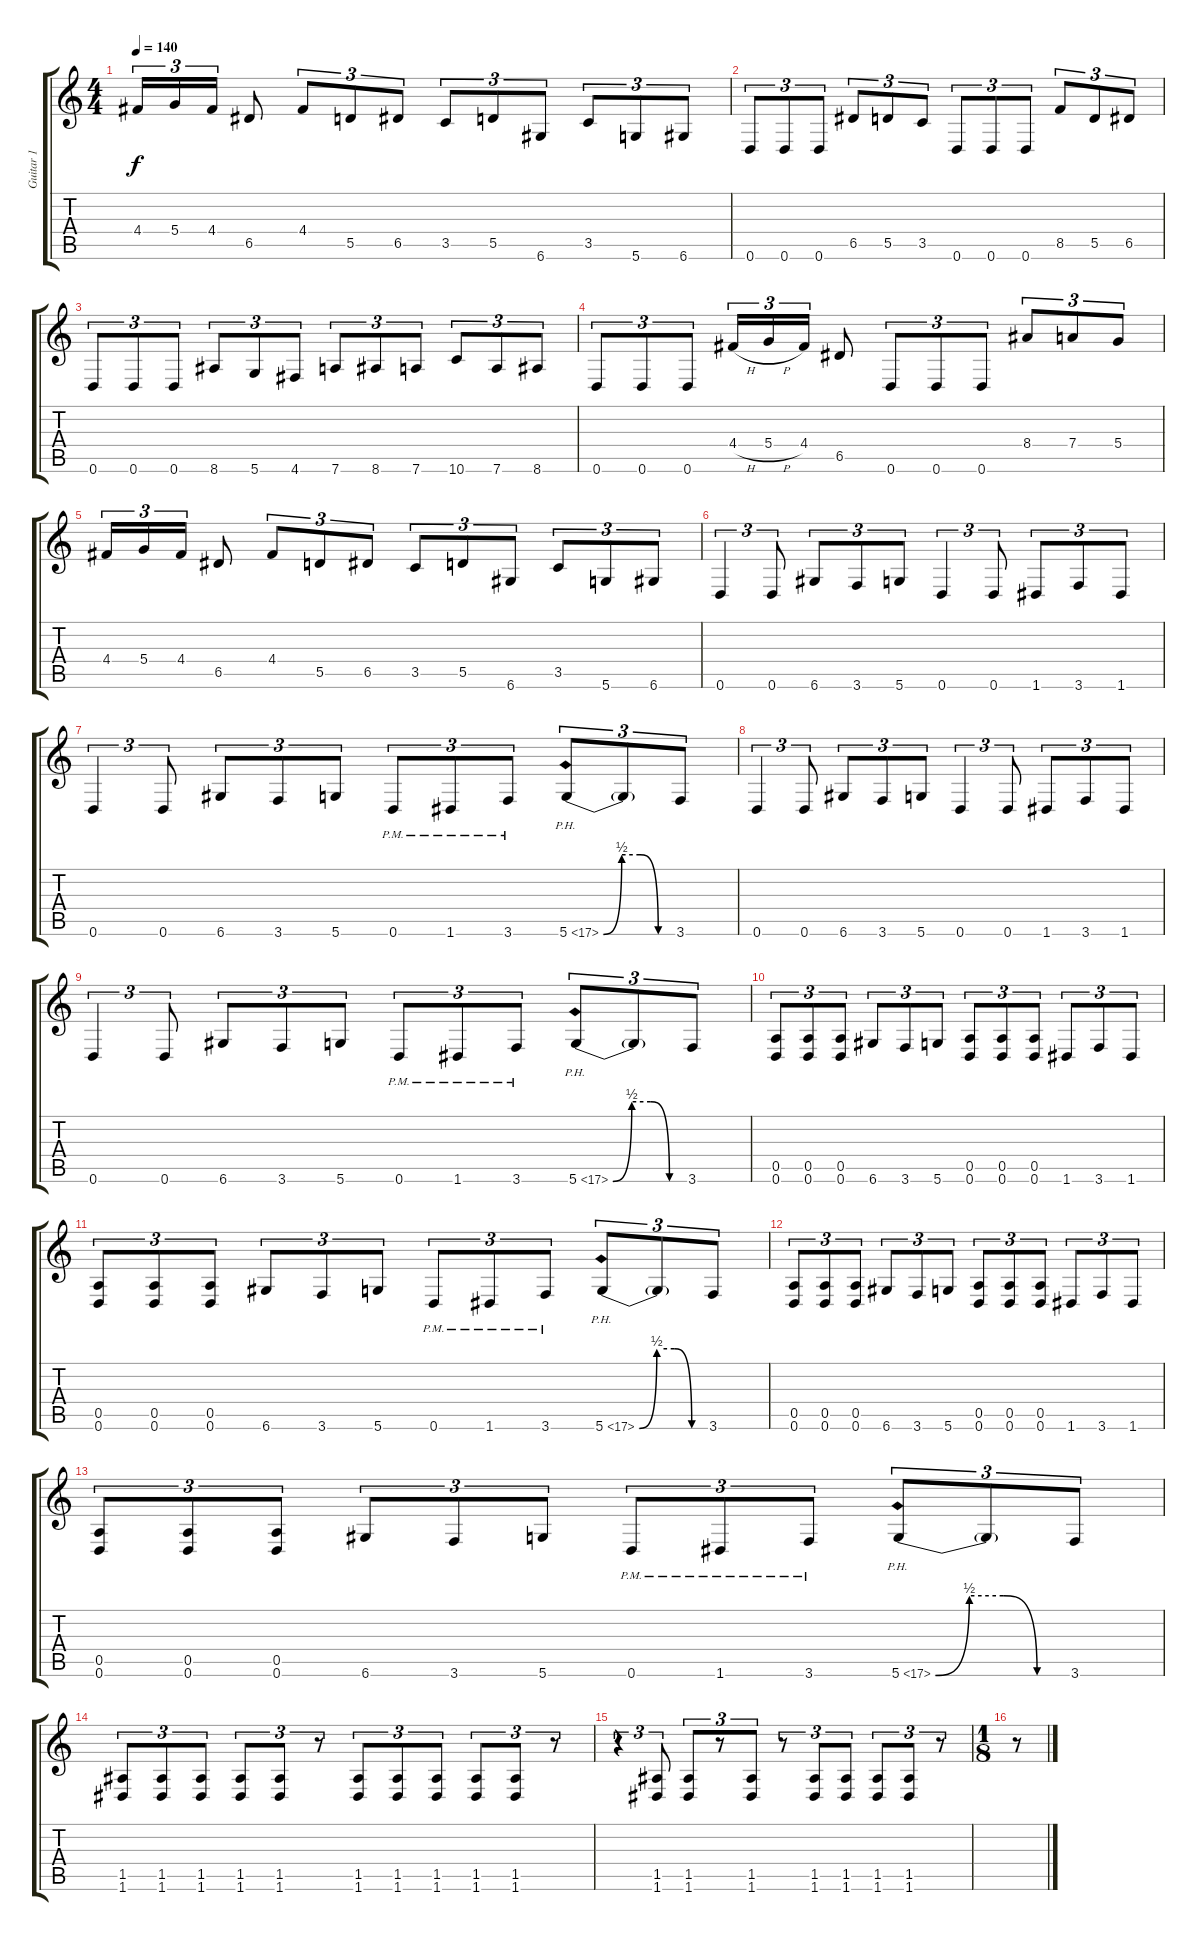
\track ("Guitar 1" "Guitar 1") {instrument distortionguitar}
\staff {score tabs}
\tuning (E4 B3 G3 D3 A2 D2) {hide}
\ts (4 4)
\tempo 140
\clef g2
\ks c
4.4.16{tu (3 2) dy f} 5.4.16{tu (3 2)} 4.4.16{tu (3 2)} 6.5.8 4.4.8{tu (3 2)} 5.5.8{tu (3 2)} 6.5.8{tu (3 2)} 3.5.8{tu (3 2)} 5.5.8{tu (3 2)} 6.6.8{tu (3 2)} 3.5.8{tu (3 2)} 5.6.8{tu (3 2)} 6.6.8{tu (3 2)} |
0.6.8{tu (3 2)} 0.6.8{tu (3 2)} 0.6.8{tu (3 2)} 6.5.8{tu (3 2)} 5.5.8{tu (3 2)} 3.5.8{tu (3 2)} 0.6.8{tu (3 2)} 0.6.8{tu (3 2)} 0.6.8{tu (3 2)} 8.5.8{tu (3 2)} 5.5.8{tu (3 2)} 6.5.8{tu (3 2)} |
0.6.8{tu (3 2)} 0.6.8{tu (3 2)} 0.6.8{tu (3 2)} 8.6.8{tu (3 2)} 5.6.8{tu (3 2)} 4.6.8{tu (3 2)} 7.6.8{tu (3 2)} 8.6.8{tu (3 2)} 7.6.8{tu (3 2)} 10.6.8{tu (3 2)} 7.6.8{tu (3 2)} 8.6.8{tu (3 2)} |
0.6.8{tu (3 2)} 0.6.8{tu (3 2)} 0.6.8{tu (3 2)} 4.4{h}.16{tu (3 2)} 5.4{h}.16{tu (3 2)} 4.4.16{tu (3 2)} 6.5.8 0.6.8{tu (3 2)} 0.6.8{tu (3 2)} 0.6.8{tu (3 2)} 8.4.8{tu (3 2)} 7.4.8{tu (3 2)} 5.4.8{tu (3 2)} |
4.4.16{tu (3 2)} 5.4.16{tu (3 2)} 4.4.16{tu (3 2)} 6.5.8 4.4.8{tu (3 2)} 5.5.8{tu (3 2)} 6.5.8{tu (3 2)} 3.5.8{tu (3 2)} 5.5.8{tu (3 2)} 6.6.8{tu (3 2)} 3.5.8{tu (3 2)} 5.6.8{tu (3 2)} 6.6.8{tu (3 2)} |
0.6.4{tu (3 2)} 0.6.8{tu (3 2)} 6.6.8{tu (3 2)} 3.6.8{tu (3 2)} 5.6.8{tu (3 2)} 0.6.4{tu (3 2)} 0.6.8{tu (3 2)} 1.6.8{tu (3 2)} 3.6.8{tu (3 2)} 1.6.8{tu (3 2)} |
0.6.4{tu (3 2)} 0.6.8{tu (3 2)} 6.6.8{tu (3 2)} 3.6.8{tu (3 2)} 5.6.8{tu (3 2)} 0.6{pm}.8{tu (3 2)} 1.6{pm}.8{tu (3 2)} 3.6{pm}.8{tu (3 2)} 5.6{be (custom 0 0 15 2 30 2 45 0 60 0) ph 12}.8{tu (3 2) instrument guitarharmonics} 5.6{t}.8{tu (3 2)} 3.6.8{tu (3 2) instrument distortionguitar} |
0.6.4{tu (3 2)} 0.6.8{tu (3 2)} 6.6.8{tu (3 2)} 3.6.8{tu (3 2)} 5.6.8{tu (3 2)} 0.6.4{tu (3 2)} 0.6.8{tu (3 2)} 1.6.8{tu (3 2)} 3.6.8{tu (3 2)} 1.6.8{tu (3 2)} |
0.6.4{tu (3 2)} 0.6.8{tu (3 2)} 6.6.8{tu (3 2)} 3.6.8{tu (3 2)} 5.6.8{tu (3 2)} 0.6{pm}.8{tu (3 2)} 1.6{pm}.8{tu (3 2)} 3.6{pm}.8{tu (3 2)} 5.6{be (custom 0 0 15 2 30 2 45 0 60 0) ph 12}.8{tu (3 2) instrument guitarharmonics} 5.6{t}.8{tu (3 2)} 3.6.8{tu (3 2) instrument distortionguitar} |
(0.5 0.6).8{tu (3 2)} (0.5 0.6).8{tu (3 2)} (0.5 0.6).8{tu (3 2)} 6.6.8{tu (3 2)} 3.6.8{tu (3 2)} 5.6.8{tu (3 2)} (0.5 0.6).8{tu (3 2)} (0.5 0.6).8{tu (3 2)} (0.5 0.6).8{tu (3 2)} 1.6.8{tu (3 2)} 3.6.8{tu (3 2)} 1.6.8{tu (3 2)} |
(0.5 0.6).8{tu (3 2)} (0.5 0.6).8{tu (3 2)} (0.5 0.6).8{tu (3 2)} 6.6.8{tu (3 2)} 3.6.8{tu (3 2)} 5.6.8{tu (3 2)} 0.6{pm}.8{tu (3 2)} 1.6{pm}.8{tu (3 2)} 3.6{pm}.8{tu (3 2)} 5.6{be (custom 0 0 15 2 30 2 45 0 60 0) ph 12}.8{tu (3 2) instrument guitarharmonics} 5.6{t}.8{tu (3 2)} 3.6.8{tu (3 2) instrument distortionguitar} |
(0.5 0.6).8{tu (3 2)} (0.5 0.6).8{tu (3 2)} (0.5 0.6).8{tu (3 2)} 6.6.8{tu (3 2)} 3.6.8{tu (3 2)} 5.6.8{tu (3 2)} (0.5 0.6).8{tu (3 2)} (0.5 0.6).8{tu (3 2)} (0.5 0.6).8{tu (3 2)} 1.6.8{tu (3 2)} 3.6.8{tu (3 2)} 1.6.8{tu (3 2)} |
(0.5 0.6).8{tu (3 2)} (0.5 0.6).8{tu (3 2)} (0.5 0.6).8{tu (3 2)} 6.6.8{tu (3 2)} 3.6.8{tu (3 2)} 5.6.8{tu (3 2)} 0.6{pm}.8{tu (3 2)} 1.6{pm}.8{tu (3 2)} 3.6{pm}.8{tu (3 2)} 5.6{be (custom 0 0 15 2 30 2 45 0 60 0) ph 12}.8{tu (3 2) instrument guitarharmonics} 5.6{t}.8{tu (3 2)} 3.6.8{tu (3 2) instrument distortionguitar} |
(1.5 1.6).8{tu (3 2)} (1.5 1.6).8{tu (3 2)} (1.5 1.6).8{tu (3 2)} (1.5 1.6).8{tu (3 2)} (1.5 1.6).8{tu (3 2)} r.8{tu (3 2)} (1.5 1.6).8{tu (3 2)} (1.5 1.6).8{tu (3 2)} (1.5 1.6).8{tu (3 2)} (1.5 1.6).8{tu (3 2)} (1.5 1.6).8{tu (3 2)} r.8{tu (3 2)} |
r.4{tu (3 2)} (1.5 1.6).8{tu (3 2)} (1.5 1.6).8{tu (3 2)} r.8{tu (3 2)} (1.5 1.6).8{tu (3 2)} r.8{tu (3 2)} (1.5 1.6).8{tu (3 2)} (1.5 1.6).8{tu (3 2)} (1.5 1.6).8{tu (3 2)} (1.5 1.6).8{tu (3 2)} r.8{tu (3 2)} |
\ts (1 8)
r.8
